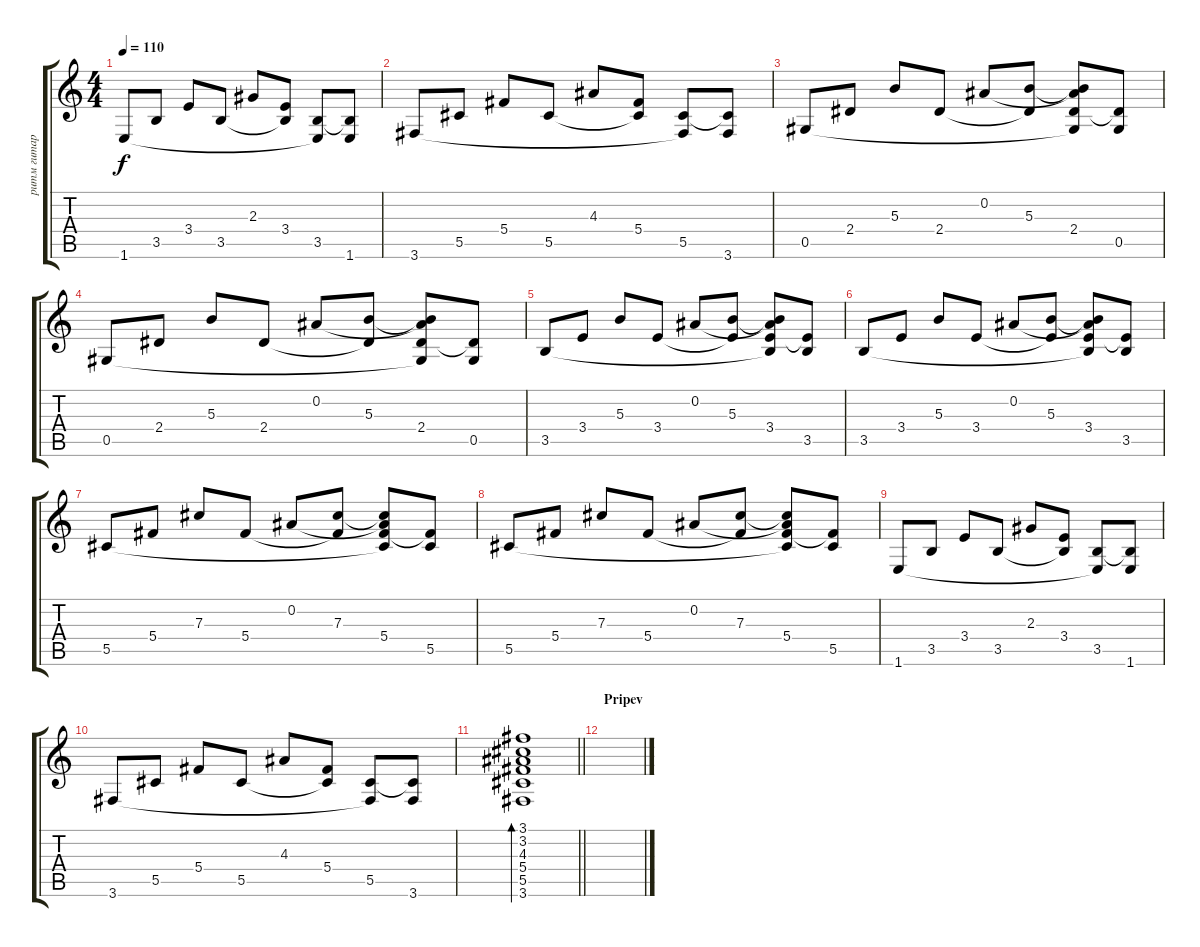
\track ("ритм гитара" "ритм гитар") {instrument acousticguitarsteel}
\staff {score tabs}
\tuning (Eb4 Bb3 Gb3 Db3 Ab2 Eb2) {hide}
\ts (4 4)
\tempo 110
\clef g2
\ks c
1.6.8{dy f} 3.5.8 3.4.8 3.5.8 2.3.8 (3.4 3.5{t}).8 (3.5 1.6{t}).8 (3.5{t} 1.6).8 |
3.6.8 5.5.8 5.4.8 5.5.8 4.3.8 (5.4 5.5{t}).8 (5.5 3.6{t}).8 (5.5{t} 3.6).8 |
0.5.8 2.4.8 5.3.8 2.4.8 0.2.8 (5.3 2.4{t}).8 (0.2{t} 5.3{t} 2.4 0.5{t}).8 (2.4{t} 0.5).8 |
0.5.8 2.4.8 5.3.8 2.4.8 0.2.8 (5.3 2.4{t}).8 (0.2{t} 5.3{t} 2.4 0.5{t}).8 (2.4{t} 0.5).8 |
3.5.8 3.4.8 5.3.8 3.4.8 0.2.8 (5.3 3.4{t}).8 (0.2{t} 5.3{t} 3.4 3.5{t}).8 (3.4{t} 3.5).8 |
3.5.8 3.4.8 5.3.8 3.4.8 0.2.8 (5.3 3.4{t}).8 (0.2{t} 5.3{t} 3.4 3.5{t}).8 (3.4{t} 3.5).8 |
5.5.8 5.4.8 7.3.8 5.4.8 0.2.8 (7.3 5.4{t}).8 (0.2{t} 7.3{t} 5.4 5.5{t}).8 (5.4{t} 5.5).8 |
5.5.8 5.4.8 7.3.8 5.4.8 0.2.8 (7.3 5.4{t}).8 (0.2{t} 7.3{t} 5.4 5.5{t}).8 (5.4{t} 5.5).8 |
1.6.8 3.5.8 3.4.8 3.5.8 2.3.8 (3.4 3.5{t}).8 (3.5 1.6{t}).8 (3.5{t} 1.6).8 |
3.6.8 5.5.8 5.4.8 5.5.8 4.3.8 (5.4 5.5{t}).8 (5.5 3.6{t}).8 (5.5{t} 3.6).8 |
\barLineRight lightlight
(3.1 3.2 4.3 5.4 5.5 3.6).1{bd 240} |
\section ("" "Pripev")
